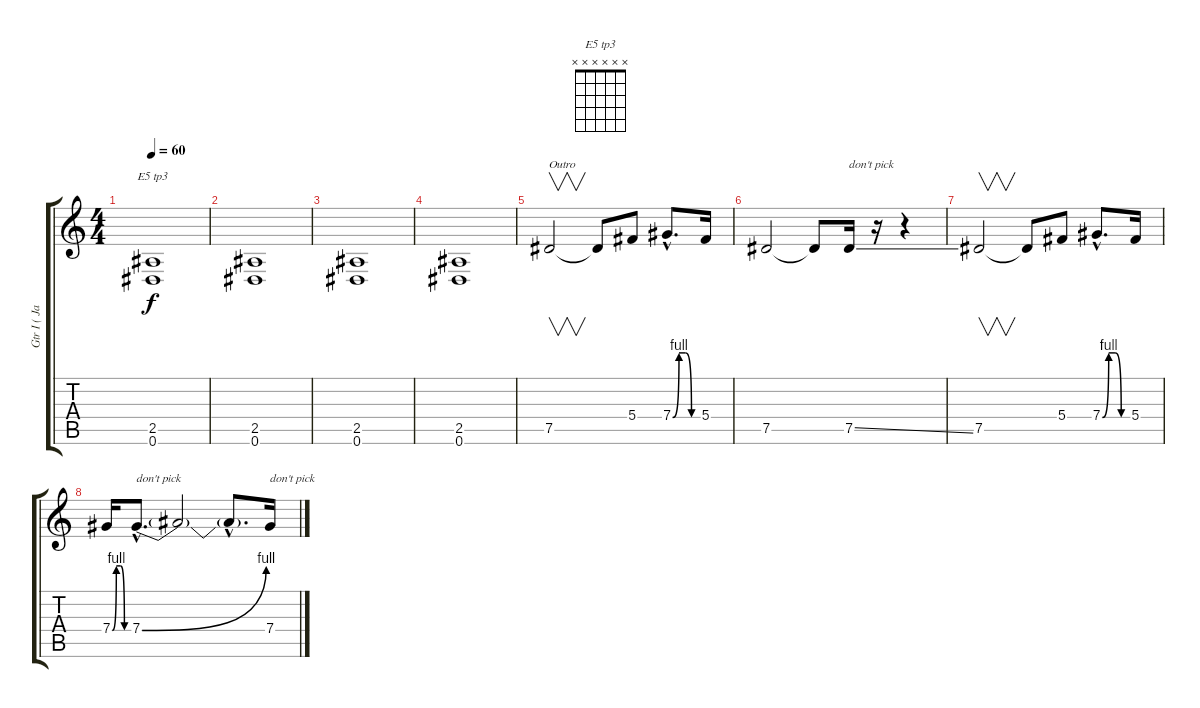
\track ("Gtr I ( James )" "Gtr I ( Ja") {instrument distortionguitar}
\staff {score tabs}
\tuning (Eb4 Bb3 Gb3 Db3 Ab2 Eb2) {hide}
\chord ("E5 tp3" x x x x x x) {firstfret 0}
\ts (4 4)
\tempo 60
\clef g2
\ks c
(2.5 0.6).1{ch "E5 tp3" dy f} |
(2.5 0.6).1 |
(2.5 0.6).1 |
(2.5 0.6).1 |
7.5.2{v txt "Outro"} 7.5{t}.8 5.4.8 7.4{be (custom 0 0 15 4 30 4 45 0 60 0) hac}.8{d} 5.4.16 |
7.5.2 7.5{t}.8 7.5{ss}.16{txt "don't pick"} r.16 r.4 |
7.5.2{v} 7.5{t}.8 5.4.8 7.4{be (custom 0 0 15 4 30 4 45 0 60 0) hac}.8{d} 5.4.16 |
7.4{be (custom 0 0 15 4 30 4 45 0 60 0)}.16 7.4{be (bend 0 0 60 4) hac}.8{d txt "don't pick"} 7.4{t}.2 7.4{hac t}.8{d} 7.4.16{txt "don't pick"}
